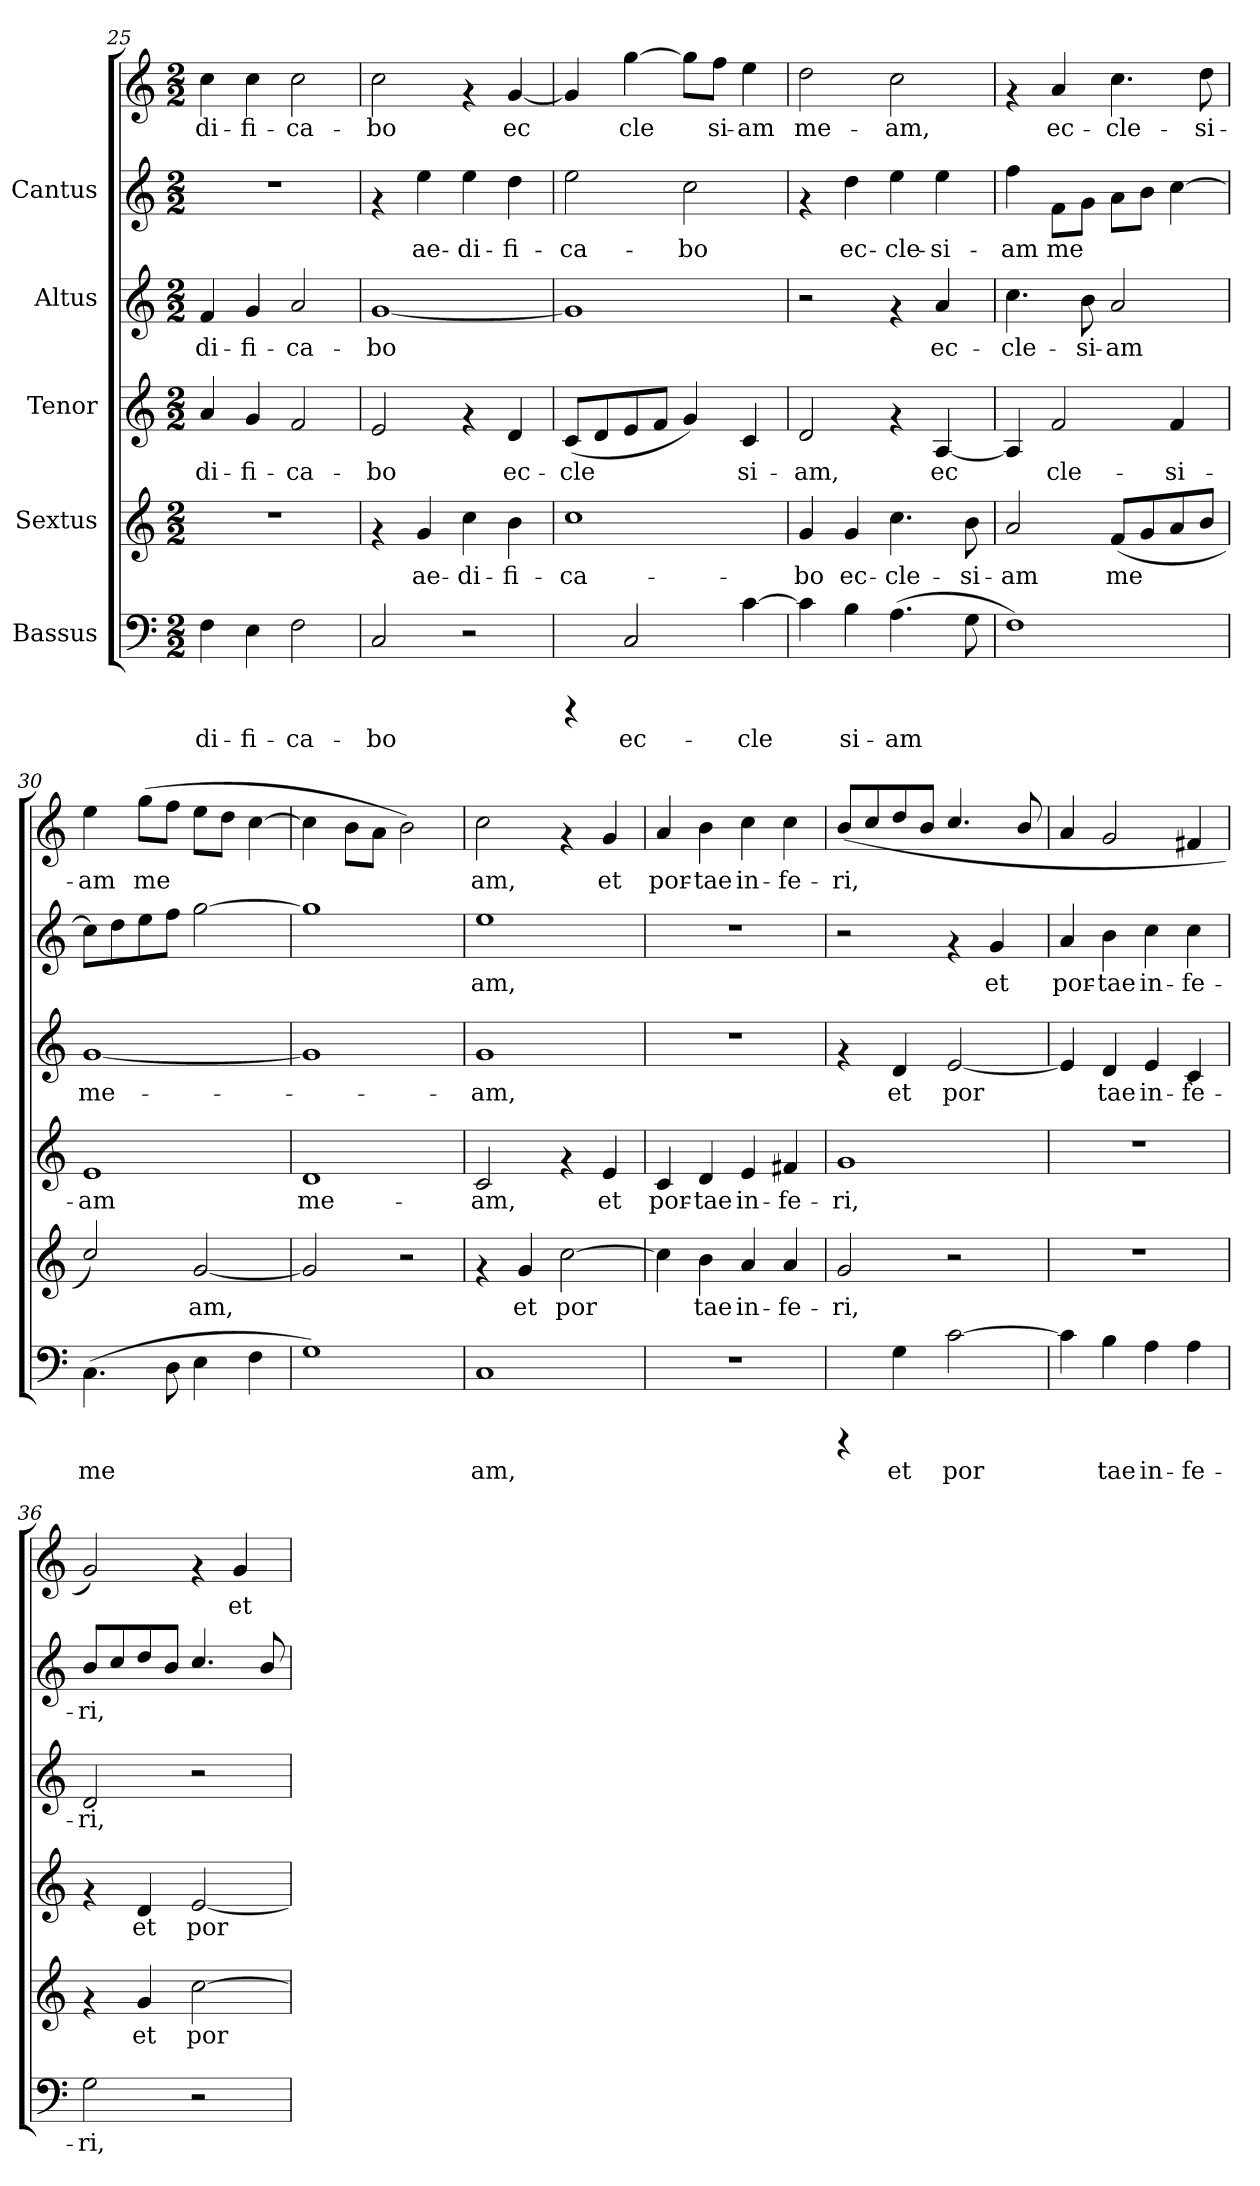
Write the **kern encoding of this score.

**kern	**text	**kern	**text	**kern	**text	**kern	**text	**kern	**text	**kern	**text
*part5	*part5	*part4	*part4	*part3	*part3	*part2	*part2	*part1	*part1	*part1	*part1
*staff6	*staff6	*staff5	*staff5	*staff4	*staff4	*staff3	*staff3	*staff2	*staff2	*staff1	*staff1
*I"Bassus	*	*I"Sextus	*	*I"Tenor	*	*I"Altus	*	*I"Cantus	*	*	*
*clefF4	*	*clefG2	*	*clefG2	*	*clefG2	*	*clefG2	*	*clefG2	*
*M2/2	*	*M2/2	*	*M2/2	*	*M2/2	*	*M2/2	*	*M2/2	*
=25	=25	=25	=25	=25	=25	=25	=25	=25	=25	=25	=25
!	!LO:LY:b:cj	!	!	!	!LO:LY:b:cj	!	!LO:LY:b:cj	!	!	!	!LO:LY:b:cj
4F\	-di-	1r	.	4a/	-di-	4f/	-di-	1r	.	4cc\	di-
!	!LO:LY:b:cj	!	!	!	!LO:LY:b:cj	!	!LO:LY:b:cj	!	!	!	!LO:LY:b:cj
4E\	-fi-	.	.	4g/	-fi-	4g/	-fi-	.	.	4cc\	-fi-
!	!LO:LY:b:cj	!	!	!	!LO:LY:b:cj	!	!LO:LY:b:cj	!	!	!	!LO:LY:b:cj
2F\	-ca-	.	.	2f/	-ca-	2a/	-ca-	.	.	2cc\	-ca-
=26	=26	=26	=26	=26	=26	=26	=26	=26	=26	=26	=26
!	!LO:LY:b:cj	!	!	!	!LO:LY:b:cj	!	!LO:LY:b:cj	!	!	!	!LO:LY:b:cj
2C/	-bo	4rf	.	2e/	-bo	[<1g	-bo	4rf	.	2cc\	-bo
!	!	!	!LO:LY:b:cj	!	!	!	!	!	!LO:LY:b:cj	!	!
.	.	4g/	ae-	.	.	.	.	4ee\	-ae-	.	.
!	!	!	!LO:LY:b:cj	!	!	!	!	!	!LO:LY:b:cj	!	!
2r	.	4cc\	-di-	4rf	.	.	.	4ee\	-di-	4rf	.
!	!	!	!LO:LY:b:cj	!	!LO:LY:b:cj	!	!	!	!LO:LY:b:cj	!	!LO:LY:b:cj
.	.	4b\	-fi-	4d/	ec-	.	.	4dd\	-fi-	[<4g/	ec-
=27	=27	=27	=27	=27	=27	=27	=27	=27	=27	=27	=27
!	!	!	!LO:LY:b:cj	!	!LO:LY:b:cj	!	!	!	!LO:LY:b:cj	!	!LO:LY:b:cj
4rCCC	.	1cc	-ca-	(<8c/L	-cle-	1g]	.	2ee\	ca-	4g/]	-
!	!	!	!	!	!LO:LY:b:cj	!	!	!	!	!	!
.	.	.	.	8d/	-	.	.	.	.	.	.
!	!LO:LY:b:cj	!	!	!	!LO:LY:b:cj	!	!	!	!	!	!LO:LY:b:cj
2C/	ec-	.	.	8e/	.	.	.	.	.	[>4gg\	cle-
!	!	!	!	!	!LO:LY:b:cj	!	!	!	!	!	!
.	.	.	.	8f/J	.	.	.	.	.	.	.
!	!	!	!	!	!LO:LY:b:cj	!	!	!	!LO:LY:b:cj	!	!LO:LY:b:cj
.	.	.	.	4g/)	.	.	.	2cc\	-bo	8gg\L]	-
!	!	!	!	!	!	!	!	!	!	!	!LO:LY:b:cj
.	.	.	.	.	.	.	.	.	.	8ff\J	si-
!	!LO:LY:b:cj	!	!	!	!LO:LY:b:cj	!	!	!	!	!	!LO:LY:b:cj
[>4c\	-cle-	.	.	4c/	si-	.	.	.	.	4ee\	-am
!!LO:LB:g=z
=28	=28	=28	=28	=28	=28	=28	=28	=28	=28	=28	=28
!	!LO:LY:b:cj	!	!LO:LY:b:cj	!	!LO:LY:b:cj	!	!	!	!	!	!LO:LY:b:cj
4c\]	-	4g/	-bo	2d/	-am,	2r	.	4rf	.	2dd\	me-
!	!LO:LY:b:cj	!	!LO:LY:b:cj	!	!	!	!	!	!LO:LY:b:cj	!	!
4B\	si-	4g/	ec-	.	.	.	.	4dd\	ec-	.	.
!	!LO:LY:b:cj	!	!LO:LY:b:cj	!	!	!	!	!	!LO:LY:b:cj	!	!LO:LY:b:cj
(>4.A\	-am	4.cc\	-cle-	4rf	.	4rf	.	4ee\	-cle-	2cc\	-am,
!	!	!	!	!	!LO:LY:b:cj	!	!LO:LY:b:cj	!	!LO:LY:b:cj	!	!
.	.	.	.	[<4A/	ec-	4a/	ec-	4ee\	-si-	.	.
!	!LO:LY:b:cj	!	!LO:LY:b:cj	!	!	!	!	!	!	!	!
8G\	.	8b\	-si-	.	.	.	.	.	.	.	.
=29	=29	=29	=29	=29	=29	=29	=29	=29	=29	=29	=29
!	!	!	!LO:LY:b:cj	!	!LO:LY:b:cj	!	!LO:LY:b:cj	!	!LO:LY:b:cj	!	!
1F)	.	2a/	-am	4A/]	-	4.cc\	-cle-	4ff\	-am	4rf	.
!	!	!	!	!	!LO:LY:b:cj	!	!	!	!LO:LY:b:cj	!	!LO:LY:b:cj
.	.	.	.	2f/	cle-	.	.	8f\L	me-	4a/	-ec-
!	!	!	!	!	!	!	!LO:LY:b:cj	!	!LO:LY:b:cj	!	!
.	.	.	.	.	.	8b\	-si-	8g\J	--	.	.
!	!	!	!LO:LY:b:cj	!	!	!	!LO:LY:b:cj	!	!LO:LY:b:cj	!	!LO:LY:b:cj
.	.	(<8f/L	me-	.	.	2a/	-am	8a\L	--	4.cc\	-cle-
!	!	!	!LO:LY:b:cj	!	!	!	!	!	!LO:LY:b:cj	!	!
.	.	8g/	--	.	.	.	.	8b\J	--	.	.
!	!	!	!LO:LY:b:cj	!	!LO:LY:b:cj	!	!	!	!LO:LY:b:cj	!	!
.	.	8a/	--	4f/	-si-	.	.	[>4cc\	--	.	.
!	!	!	!LO:LY:b:cj	!	!	!	!	!	!	!	!LO:LY:b:cj
.	.	8b/J	--	.	.	.	.	.	.	8dd\	-si-
=30	=30	=30	=30	=30	=30	=30	=30	=30	=30	=30	=30
!	!LO:LY:b:cj	!	!LO:LY:b:cj	!	!LO:LY:b:cj	!	!LO:LY:b:cj	!	!	!	!LO:LY:b:cj
(>4.C\	me-	2cc/)	-	1e	-am	[<1g	me-	8cc\L]	.	4ee\	-am
.	.	.	.	.	.	.	.	8dd\	.	.	.
!	!	!	!	!	!	!	!	!	!	!	!LO:LY:b:cj
.	.	.	.	.	.	.	.	8ee\	.	(>8gg\L	me-
!	!LO:LY:b:cj	!	!	!	!	!	!	!	!	!	!LO:LY:b:cj
8D\	--	.	.	.	.	.	.	8ff\J	.	8ff\J	--
!	!LO:LY:b:cj	!	!LO:LY:b:cj	!	!	!	!	!	!	!	!LO:LY:b:cj
4E\	--	[<2g/	am,	.	.	.	.	[>2gg\	.	8ee\L	--
!	!	!	!	!	!	!	!	!	!	!	!LO:LY:b:cj
.	.	.	.	.	.	.	.	.	.	8dd\J	--
!	!LO:LY:b:cj	!	!	!	!	!	!	!	!	!	!LO:LY:b:cj
4F\	--	.	.	.	.	.	.	.	.	[>4cc\	--
=31	=31	=31	=31	=31	=31	=31	=31	=31	=31	=31	=31
!	!	!	!	!	!LO:LY:b:cj	!	!	!	!	!	!
1G)	.	2g/]	.	1d	me-	1g]	.	1gg]	.	4cc\]	.
.	.	.	.	.	.	.	.	.	.	8b\L	.
.	.	.	.	.	.	.	.	.	.	8a\J	.
.	.	2r	.	.	.	.	.	.	.	2b\)	.
=32	=32	=32	=32	=32	=32	=32	=32	=32	=32	=32	=32
!	!LO:LY:b:cj	!	!	!	!LO:LY:b:cj	!	!LO:LY:b:cj	!	!LO:LY:b:cj	!	!LO:LY:b:cj
1C	-am,	4rf	.	2c/	-am,	1g	-am,	1ee	am,	2cc\	-am,
!	!	!	!LO:LY:b:cj	!	!	!	!	!	!	!	!
.	.	4g/	et	.	.	.	.	.	.	.	.
!	!	!	!LO:LY:b:cj	!	!	!	!	!	!	!	!
.	.	[>2cc\	por-	4rf	.	.	.	.	.	4rf	.
!	!	!	!	!	!LO:LY:b:cj	!	!	!	!	!	!LO:LY:b:cj
.	.	.	.	4e/	et	.	.	.	.	4g/	et
!!LO:PB:g=z
=33	=33	=33	=33	=33	=33	=33	=33	=33	=33	=33	=33
!	!	!	!LO:LY:b:cj	!	!LO:LY:b:cj	!	!	!	!	!	!LO:LY:b:cj
1r	.	4cc\]	-	4c/	por-	1r	.	1r	.	4a/	por-
!	!	!	!LO:LY:b:cj	!	!LO:LY:b:cj	!	!	!	!	!	!LO:LY:b:cj
.	.	4b\	tae	4d/	-tae	.	.	.	.	4b\	-tae
!	!	!	!LO:LY:b:cj	!	!LO:LY:b:cj	!	!	!	!	!	!LO:LY:b:cj
.	.	4a/	in-	4e/	in-	.	.	.	.	4cc\	in-
!	!	!	!LO:LY:b:cj	!	!LO:LY:b:cj	!	!	!	!	!	!LO:LY:b:cj
.	.	4a/	-fe-	4f#X/	-fe-	.	.	.	.	4cc\	-fe-
=34	=34	=34	=34	=34	=34	=34	=34	=34	=34	=34	=34
!	!	!	!LO:LY:b:cj	!	!LO:LY:b:cj	!	!	!	!	!	!LO:LY:b:cj
4rCCC	.	2g/	-ri,	1g	-ri,	4rf	.	2r	.	(<8b/L	-ri,
!	!	!	!	!	!	!	!	!	!	!	!LO:LY:b:cj
.	.	.	.	.	.	.	.	.	.	8cc/	.
!	!LO:LY:b:cj	!	!	!	!	!	!LO:LY:b:cj	!	!	!	!LO:LY:b:cj
4G\	et	.	.	.	.	4d/	et	.	.	8dd/	.
!	!	!	!	!	!	!	!	!	!	!	!LO:LY:b:cj
.	.	.	.	.	.	.	.	.	.	8b/J	.
!	!LO:LY:b:cj	!	!	!	!	!	!LO:LY:b:cj	!	!	!	!LO:LY:b:cj
[>2c\	por-	2r	.	.	.	[<2e/	por-	4rf	.	4.cc/	.
!	!	!	!	!	!	!	!	!	!LO:LY:b:cj	!	!
.	.	.	.	.	.	.	.	4g/	et	.	.
!	!	!	!	!	!	!	!	!	!	!	!LO:LY:b:cj
.	.	.	.	.	.	.	.	.	.	8b/	.
=35	=35	=35	=35	=35	=35	=35	=35	=35	=35	=35	=35
!	!LO:LY:b:cj	!	!	!	!	!	!LO:LY:b:cj	!	!LO:LY:b:cj	!	!
4c\]	-	1r	.	1r	.	4e/]	-	4a/	por-	4a/	.
!	!LO:LY:b:cj	!	!	!	!	!	!LO:LY:b:cj	!	!LO:LY:b:cj	!	!
4B\	tae	.	.	.	.	4d/	tae	4b\	-tae	2g/	.
!	!LO:LY:b:cj	!	!	!	!	!	!LO:LY:b:cj	!	!LO:LY:b:cj	!	!
4A\	in-	.	.	.	.	4e/	in-	4cc\	in-	.	.
!	!LO:LY:b:cj	!	!	!	!	!	!LO:LY:b:cj	!	!LO:LY:b:cj	!	!
4A\	-fe-	.	.	.	.	4c/	-fe-	4cc\	-fe-	4f#X/	.
=36	=36	=36	=36	=36	=36	=36	=36	=36	=36	=36	=36
!	!LO:LY:b:cj	!	!	!	!	!	!LO:LY:b:cj	!	!LO:LY:b:cj	!	!LO:LY:b:cj
2G\	-ri,	4rf	.	4rf	.	2d/	-ri,	8b/L	ri,	2g/)	-
!	!	!	!	!	!	!	!	!	!LO:LY:b:cj	!	!
.	.	.	.	.	.	.	.	8cc/	.	.	.
!	!	!	!LO:LY:b:cj	!	!LO:LY:b:cj	!	!	!	!LO:LY:b:cj	!	!
.	.	4g/	et	4d/	et	.	.	8dd/	.	.	.
!	!	!	!	!	!	!	!	!	!LO:LY:b:cj	!	!
.	.	.	.	.	.	.	.	8b/J	.	.	.
!	!	!	!LO:LY:b:cj	!	!LO:LY:b:cj	!	!	!	!LO:LY:b:cj	!	!
2r	.	[>2cc\	por-	[<2e/	por-	2r	.	4.cc/	.	4rf	.
!	!	!	!	!	!	!	!	!	!	!	!LO:LY:b:cj
.	.	.	.	.	.	.	.	.	.	4g/	et
!	!	!	!	!	!	!	!	!	!LO:LY:b:cj	!	!
.	.	.	.	.	.	.	.	8b/	.	.	.
=	=	=	=	=	=	=	=	=	=	=	=
*-	*-	*-	*-	*-	*-	*-	*-	*-	*-	*-	*-
